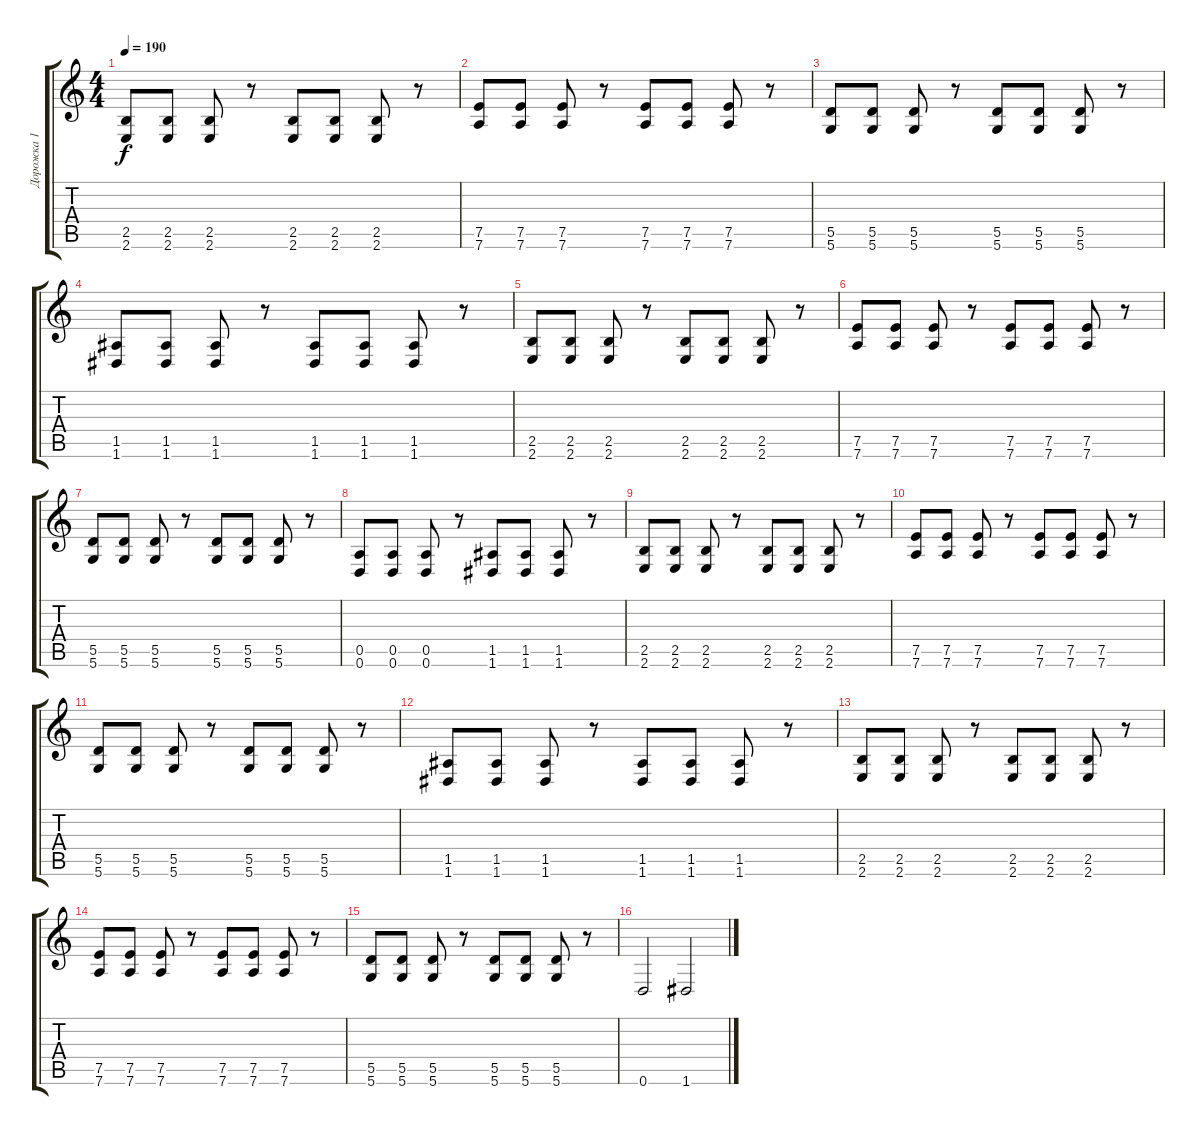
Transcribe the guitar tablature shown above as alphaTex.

\track ("Дорожка 1" "Дорожка 1") {instrument distortionguitar}
\staff {score tabs}
\tuning (E4 B3 G3 D3 A2 D2) {hide}
\ts (4 4)
\tempo 190
\clef g2
\ks c
(2.5 2.6).8{dy f} (2.5 2.6).8 (2.5 2.6).8 r.8 (2.5 2.6).8 (2.5 2.6).8 (2.5 2.6).8 r.8 |
(7.5 7.6).8 (7.5 7.6).8 (7.5 7.6).8 r.8 (7.5 7.6).8 (7.5 7.6).8 (7.5 7.6).8 r.8 |
(5.5 5.6).8 (5.5 5.6).8 (5.5 5.6).8 r.8 (5.5 5.6).8 (5.5 5.6).8 (5.5 5.6).8 r.8 |
(1.5 1.6).8 (1.5 1.6).8 (1.5 1.6).8 r.8 (1.5 1.6).8 (1.5 1.6).8 (1.5 1.6).8 r.8 |
(2.5 2.6).8 (2.5 2.6).8 (2.5 2.6).8 r.8 (2.5 2.6).8 (2.5 2.6).8 (2.5 2.6).8 r.8 |
(7.5 7.6).8 (7.5 7.6).8 (7.5 7.6).8 r.8 (7.5 7.6).8 (7.5 7.6).8 (7.5 7.6).8 r.8 |
(5.5 5.6).8 (5.5 5.6).8 (5.5 5.6).8 r.8 (5.5 5.6).8 (5.5 5.6).8 (5.5 5.6).8 r.8 |
(0.5 0.6).8 (0.5 0.6).8 (0.5 0.6).8 r.8 (1.5 1.6).8 (1.5 1.6).8 (1.5 1.6).8 r.8 |
(2.5 2.6).8 (2.5 2.6).8 (2.5 2.6).8 r.8 (2.5 2.6).8 (2.5 2.6).8 (2.5 2.6).8 r.8 |
(7.5 7.6).8 (7.5 7.6).8 (7.5 7.6).8 r.8 (7.5 7.6).8 (7.5 7.6).8 (7.5 7.6).8 r.8 |
(5.5 5.6).8 (5.5 5.6).8 (5.5 5.6).8 r.8 (5.5 5.6).8 (5.5 5.6).8 (5.5 5.6).8 r.8 |
(1.5 1.6).8 (1.5 1.6).8 (1.5 1.6).8 r.8 (1.5 1.6).8 (1.5 1.6).8 (1.5 1.6).8 r.8 |
(2.5 2.6).8 (2.5 2.6).8 (2.5 2.6).8 r.8 (2.5 2.6).8 (2.5 2.6).8 (2.5 2.6).8 r.8 |
(7.5 7.6).8 (7.5 7.6).8 (7.5 7.6).8 r.8 (7.5 7.6).8 (7.5 7.6).8 (7.5 7.6).8 r.8 |
(5.5 5.6).8 (5.5 5.6).8 (5.5 5.6).8 r.8 (5.5 5.6).8 (5.5 5.6).8 (5.5 5.6).8 r.8 |
0.6.2 1.6.2
